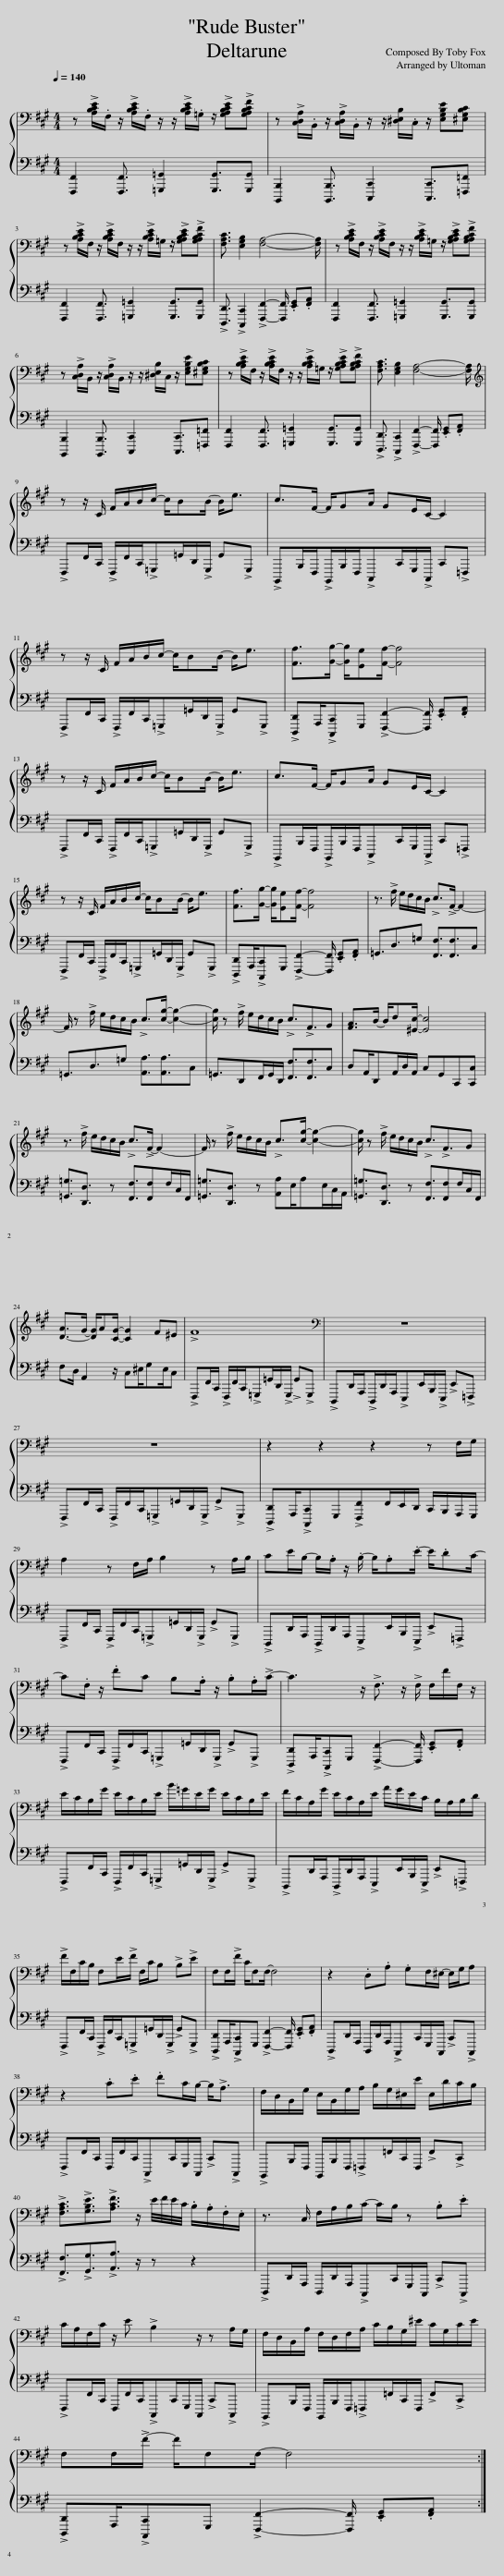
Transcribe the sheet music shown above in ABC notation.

X:1
%%score { 1 | 2 }
L:1/8
Q:1/4=140
M:4/4
I:linebreak $
K:A
V:1 bass
V:2 bass
V:1
 z !>![A,B,CE]/.F,/ z/ !>![A,B,CE]/.F,/ z/ z/ !>![A,B,CE]/.=G,/ z/ !>![G,A,B,CE]!>![G,A,B,CF] | z !>![C,D,A,]/.B,,/ z/ !>![C,D,A,]/.B,,/ z/ z/ [^D,E,B,]/.C,/ z/ [E,G,B,E][^E,G,B,C] |$ z !>![A,B,CE]/F,/ z/ !>![A,B,CE]/F,/ z/ z/ !>![A,B,CE]/=G,/ z/ !>![G,A,B,CE]!>![G,A,B,CF] | [F,A,C]3/2 [E,G,B,]2 [F,A,]4- [F,A,]/ | z !>![A,B,CE]/F,/ z/ !>![A,B,CE]/F,/ z/ z/ !>![A,B,CE]/=G,/ z/ !>![G,A,B,CE]!>![G,A,B,CF] |$ %5
 z !>![C,D,A,]/B,,/ z/ !>![C,D,A,]/B,,/ z/ z/ [^D,E,B,]/C,/ z/ [E,G,B,E][^E,G,B,C] | z !>![A,B,CE]/F,/ z/ !>![A,B,CE]/F,/ z/ z/ !>![A,B,CE]/=G,/ z/ !>![G,A,B,CE]!>![G,A,B,CF] | [F,A,C]3/2 [E,G,B,]2 [F,A,]4- [F,A,]/ |$[K:treble] z z/ C/ F/A/B/c/- c/BB/- B<e | c>F- F/GA/ GE/C/- C2 |$ %10
 z z/ C/ F/A/B/c/- c/BB/- B<e | [Ff]>[Gg]- [Gg]/[Ee][Ff]/- [Ff]4 |$ z z/ C/ F/A/B/c/- c/BB/- B<e | c>F- F/GA/ GE/C/- C2 |$ z z/ C/ F/A/B/c/- c/BB/- B<e | %15
 [Ff]>[Gg]- [Gg]/[Ee][Ff]/- [Ff]4 | z3/2 !>!f/ e/d/c/B/ !>!c>!>!F- F2- |$ F/ z !>!f/ e/d/c/B/ !>!c>[cg]- [cg]2- | [cg]/ z !>!f/ e/d/c/B/ !>!c3/2!>!F3/2G | [FA]>B- B/d[^Ec]/- [Ec]4 |$ %20
 z3/2 !>!f/ e/d/c/B/ !>!c>!>!F- F2- | F/ z !>!f/ e/d/c/B/ !>!c>[cg]- [cg]2- | [cg]/ z !>!f/ e/d/c/B/ !>!c3/2!>!F3/2G |$ [D-A]>G- [DG]/A[CG]/- [CG]2 F^E | !>!F8 | %25
[K:bass] z8 |$ z8 | z2 z2 z2 z F,/G,/ |$ A,2 z F,/A,/ B,2 z A,/B,/ | CE/B,/- B,/.A,/ z/ .B,/- B,/.A,.E/- E/.DC/- |$ %30
 C.F,/ z/ .FC B,.A,/ z/ .B,.A,/!>!C/- | C3 z/ !>!F,3/2 z/ !>!F,/ F,/F/F,/ z/ |$ E/C/B,/G/ E/C/B,/E/ B/=G/E/G/ E/C/B,/E/ | F/C/A,/G/ E/C/A,/E/ A/G/E/C/ B,/A,/B,/D/ |$ !>!F/F,/C/B,/ F,E/!>!F/ F,/C/B, !>!B,!>!E | %35
 F,F,/!>!F/ C/F,F,/- F,4 | z2 .D,.A, .G,F,/^E,/- E,/G,/A, |$ z2 .C.E .FC/B,/- B,<!>!A, | F,/D,/B,,/G,/ E,/B,,/G,/A,/ B,/G,/^E,/E/ E,/D/C/B,/ |$ !>![F,A,C]3/2!>![G,B,E]3/2!>![A,CF]3/2 z/ E/4F/4E/4C/4 .B,/.A,/.F,/.E,/ | %40
 z3/2 C,/ F,/A,/B,/C/- C/B,/ z .B,.E |$ C/A,/F,/C/ z/ E !>!B,2 z/ z A,/G,/ | F,/D,/B,,/A,/ F,/D,/F,/A,/ C/B,/G,/^E/ C/G,/C/E/ |$ F,F,/!>!F/- F/F,F,/- F,4 :| %44
V:2
 [F,,,F,,]2 [F,,,F,,]3/2 [=G,,,=G,,]2 [G,,,G,,]3/2[G,,,G,,] | [B,,,,B,,,]2 [B,,,,B,,,]3/2 [C,,,C,,]2 [C,,,C,,]3/2[=F,,,=F,,] |$ [F,,,F,,]2 [F,,,F,,]3/2 [=G,,,=G,,]2 [G,,,G,,]3/2[G,,,G,,] | !>![D,,,D,,]3/2 !>![C,,,C,,]2 !>![F,,,F,,]2- [F,,,F,,]/ .[E,,G,,].[F,,A,,] | [F,,,F,,]2 [F,,,F,,]3/2 [=G,,,=G,,]2 [G,,,G,,]3/2[G,,,G,,] |$ %5
 [B,,,,B,,,]2 [B,,,,B,,,]3/2 [C,,,C,,]2 [C,,,C,,]3/2[=F,,,=F,,] | [F,,,F,,]2 [F,,,F,,]3/2 [=G,,,=G,,]2 [G,,,G,,]3/2[G,,,G,,] | !>![D,,,D,,]3/2 !>![C,,,C,,]2 !>![F,,,F,,]2- [F,,,F,,]/ .[E,,G,,].[F,,A,,] |$ !>!F,,,F,,/C,,/ !>!F,,,/F,,/C,,/!>!=G,,,=G,,/D,,/!>!G,,,/ G,,!>!G,,, | !>!B,,,,B,,,/F,,,/!>!B,,,,/B,,,/F,,,/!>!C,,,C,,/G,,,/!>!C,,,/ C,,!>!=F,,, |$ %10
 !>!F,,,F,,/C,,/ !>!F,,,/F,,/C,,/!>!=G,,,=G,,/D,,/!>!G,,,/ G,,!>!G,,, | !>![D,,,D,,]A,,,/!>![C,,,C,,]G,,, !>![F,,,F,,]2- [F,,,F,,]/ .[E,,G,,].[F,,A,,] |$ !>!F,,,F,,/C,,/ !>!F,,,/F,,/C,,/!>!=G,,,=G,,/D,,/!>!G,,,/ G,,!>!G,,, | !>!B,,,,B,,,/F,,,/!>!B,,,,/B,,,/F,,,/!>!C,,,C,,/G,,,/!>!C,,,/ C,,!>!=F,,, |$ !>!F,,,F,,/C,,/ !>!F,,,/F,,/C,,/!>!=G,,,=G,,/D,,/!>!G,,,/ G,,!>!G,,, | %15
 !>![D,,,D,,]A,,,/!>![C,,,C,,]G,,, !>![F,,,F,,]2- [F,,,F,,]/ .[E,,G,,].[F,,A,,] | =G,,3/2D,3/2=G, [F,,F,]3/2[F,,F,]3/2C, |$ =G,,3/2D,3/2=G, [A,,A,]3/2[A,,A,]3/2C, | =G,,3/2D,,F,,/G,,/D,,/ [F,,F,]3/2[F,,F,]3/2C, | D,A,,/D,,A,,/D,/A,,/ C,G,,C,,[C,,C,] |$ %20
 [=G,,=G,]3/2[D,,D,]3/2 z [F,,F,]3/2[F,,F,]F,/C,/F,,/ | [=G,,=G,]3/2[D,,D,]3/2 z [A,,A,]E,/A,E,/C,/A,,/ | [=G,,=G,]3/2[D,,D,]3/2 z [F,,F,]3/2[F,,F,]F,/C,/F,,/ |$ F,D,/ A,,2 z/ C,^E,/G,E,/C, | !>!F,,,F,,/C,,/ !>!F,,,/F,,/C,,/!>!=G,,,=G,,/D,,/!>!G,,,/ !>!G,,!>!G,,, | %25
 !>!D,,,D,,/A,,,/!>!D,,,/D,,/A,,,/!>!E,,,E,,/B,,,/!>!E,,,/ !>!E,,!>!=F,,, |$ !>!F,,,F,,/C,,/ !>!F,,,/F,,/C,,/!>!=G,,,=G,,/D,,/!>!G,,,/ !>!G,,!>!G,,, | !>![D,,,D,,]A,,,/!>![C,,,C,,]G,,,!>![F,,,F,,]F,,/E,,/D,,/ C,,/B,,,/A,,,/G,,,/ |$ !>!F,,,F,,/C,,/ !>!F,,,/F,,/C,,/!>!=G,,,=G,,/D,,/!>!G,,,/ !>!G,,!>!G,,, | !>!D,,,D,,/A,,,/!>!D,,,/D,,/A,,,/!>!E,,,E,,/B,,,/!>!E,,,/ !>!E,,!>!=F,,, |$ %30
 !>!F,,,F,,/C,,/ !>!F,,,/F,,/C,,/!>!=G,,,=G,,/D,,/!>!G,,,/ !>!G,,!>!G,,, | !>![D,,,D,,]A,,,/!>![C,,,C,,]G,,, !>![F,,,F,,]2- [F,,,F,,]/ .[E,,G,,].[F,,A,,] |$ !>!F,,,F,,/C,,/ !>!F,,,/F,,/C,,/!>!=G,,,=G,,/D,,/!>!G,,,/ !>!G,,!>!G,,, | !>!D,,,D,,/A,,,/!>!D,,,/D,,/A,,,/!>!E,,,E,,/B,,,/!>!E,,,/ !>!E,,!>!=F,,, |$ !>!F,,,F,,/C,,/ !>!F,,,/F,,/C,,/!>!=G,,,=G,,/D,,/!>!G,,,/ !>!G,,!>!G,,, | %35
 !>![D,,,D,,]A,,,/!>![C,,,C,,]G,,, !>![F,,,F,,]2- [F,,,F,,]/ .[E,,G,,].[F,,A,,] | !>!D,,,D,,/A,,,/ D,,,/D,,/A,,,/!>!C,,,C,,/G,,,/C,,,/ !>!C,,!>!C,,, |$ !>!F,,,F,,/C,,/ F,,,/F,,/C,,/!>!C,,,C,,/G,,,/C,,,/ !>!C,,!>!C,,, | !>!B,,,,B,,,/F,,,/ B,,,,/B,,,/F,,,/!>!=F,,,=F,,/C,,/F,,,/ !>!F,,!>!C,, |$ !>![F,,F,]3/2!>![G,,G,]3/2!>![A,,A,]3/2 z/ z z2 | %40
 !>!D,,,D,,/A,,,/ D,,,/D,,/A,,,/!>!C,,,C,,/G,,,/C,,,/ !>!C,,!>!C,,, |$ !>!F,,,F,,/C,,/ F,,,/F,,/C,,/!>!C,,,C,,/G,,,/C,,,/ !>!C,,!>!C,,, | !>!B,,,,B,,,/F,,,/ B,,,,/B,,,/F,,,/!>!=F,,,=F,,/C,,/F,,,/ !>!F,,!>!C,, |$ !>![D,,,D,,]A,,,/!>![C,,,C,,]G,,, !>![F,,,F,,]2- [F,,,F,,]/ .[E,,G,,].[F,,A,,] :| %44
